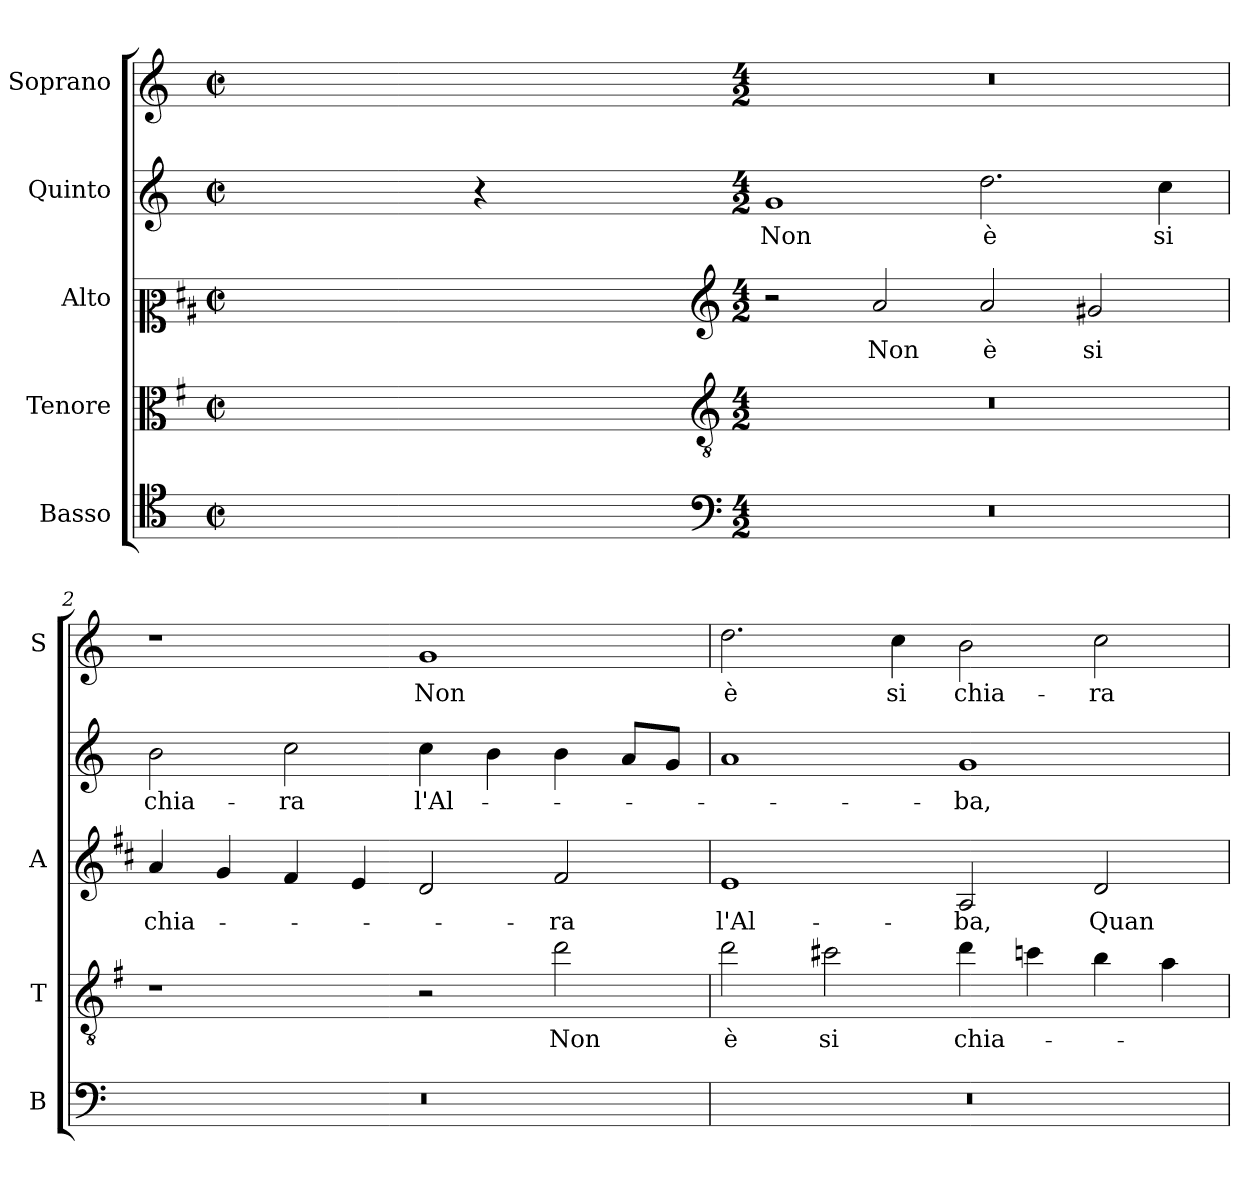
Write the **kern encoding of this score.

**kern	**kern	**text	**kern	**text	**kern	**text	**kern	**text
*part5	*part4	*part4	*part3	*part3	*part2	*part2	*part1	*part1
*staff5	*staff4	*staff4	*staff3	*staff3	*staff2	*staff2	*staff1	*staff1
*I"Basso	*I"Tenore	*	*I"Alto	*	*I"Quinto	*	*I"Soprano	*
*I'B	*I'T	*	*I'A	*	*	*	*I'S	*
*clefC4	*clefC3	*	*clefC2	*	*clefG2	*	*clefG2	*
*	*ITrd4c7	*	*ITrd1c2	*	*	*	*	*
*k[]	*k[]	*	*k[]	*	*k[]	*	*k[]	*
*C:	*C:	*	*C:	*	*C:	*	*C:	*
*M2/2	*M2/2	*	*M2/2	*	*M2/2	*	*M2/2	*
*met(c|)	*met(c|)	*	*met(c|)	*	*met(c|)	*	*met(c|)	*
=	=	=	=	=	=	=	=	=
1ryy	1ryy	.	1ryy	.	1ryy	.	1ryy	.
=1X-	=1X-	=1X-	=1X-	=1X-	=1X-	=1X-	=1X-	=1X-
4ryy	4ryy	.	4ryy	.	4ryy	.	4ryy	.
4ryy	4ryy	.	4ryy	.	4r	.	4ryy	.
4ryy	4ryy	.	4ryy	.	4ryy	.	4ryy	.
4ryy	4ryy	.	4ryy	.	4ryy	.	4ryy	.
=1-	=1-	=1-	=1-	=1-	=1-	=1-	=1-	=1-
*clefF4	*clefGv2	*	*clefG2	*	*	*	*	*
*M4/2	*M4/2	*	*M4/2	*	*M4/2	*	*M4/2	*
!	!	!	!	!	!	!LO:LY:b	!	!
0r	0r	.	2r	.	1g	Non	0r	.
!	!	!	!	!LO:LY:b	!	!	!	!
.	.	.	2g/	Non	.	.	.	.
!	!	!	!	!LO:LY:b	!	!LO:LY:b	!	!
.	.	.	2g/	è	2.dd\	è	.	.
!	!	!	!	!LO:LY:b	!	!	!	!
.	.	.	2f#X/	si	.	.	.	.
!	!	!	!	!	!	!LO:LY:b	!	!
.	.	.	.	.	4cc\	si	.	.
=2	=2	=2	=2	=2	=2	=2	=2	=2
!	!	!	!	!LO:LY:b	!	!LO:LY:b	!	!
0r	1r	.	4g/	chia-	2b\	chia-	1r	.
.	.	.	4f/	.	.	.	.	.
!	!	!	!	!	!	!LO:LY:b	!	!
.	.	.	4e/	.	2cc\	-ra	.	.
.	.	.	4d/	.	.	.	.	.
!	!	!	!	!	!	!LO:LY:b	!	!LO:LY:b
.	2r	.	2c/	.	4cc\	l'Al-	1g	Non
.	.	.	.	.	4b\	.	.	.
!	!	!LO:LY:b	!	!LO:LY:b	!	!	!	!
.	2g\	Non	2e/	-ra	4b\	.	.	.
.	.	.	.	.	8a/L	.	.	.
.	.	.	.	.	8g/J	.	.	.
=3	=3	=3	=3	=3	=3	=3	=3	=3
!	!	!LO:LY:b	!	!LO:LY:b	!	!	!	!LO:LY:b
0r	2g\	è	1d	l'Al-	1a	.	2.dd\	è
!	!	!LO:LY:b	!	!	!	!	!	!
.	2f#X\	si	.	.	.	.	.	.
!	!	!	!	!	!	!	!	!LO:LY:b
.	.	.	.	.	.	.	4cc\	si
!	!	!LO:LY:b	!	!LO:LY:b	!	!LO:LY:b	!	!LO:LY:b
.	4g\	chia-	2G/	-ba,	1g	-ba,	2b\	chia-
.	4fn\	.	.	.	.	.	.	.
!	!	!	!	!LO:LY:b	!	!	!	!LO:LY:b
.	4e\	.	2c/	Quan-	.	.	2cc\	-ra
.	4d\	.	.	.	.	.	.	.
=	=	=	=	=	=	=	=	=
*-	*-	*-	*-	*-	*-	*-	*-	*-
